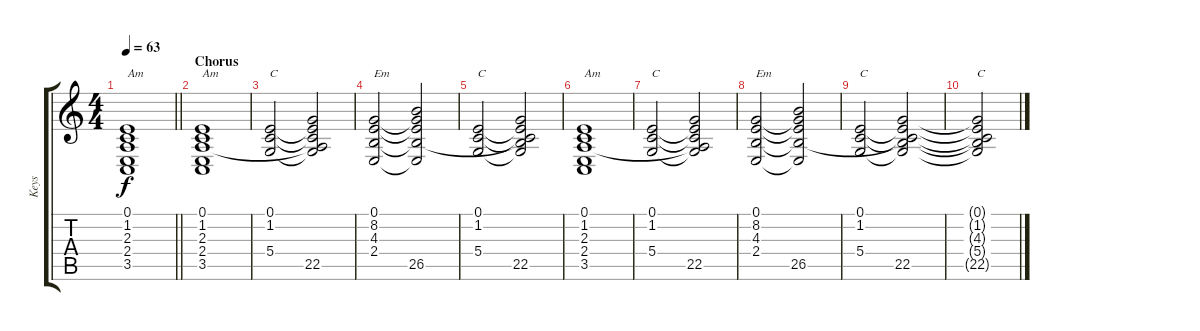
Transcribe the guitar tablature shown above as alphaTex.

\track ("Keys" "Keys") {instrument stringensemble2}
\staff {score tabs}
\tuning (E4 B3 G3 D3 A2 E2) {hide}
\ts (4 4)
\tempo 63
\clef g2
\barLineRight lightlight
\ks c
(0.1 1.2 2.3 2.4 3.5).1{txt "Am" dy f} |
\section ("" "Chorus")
(0.1 1.2 2.3 2.4 3.5).1{txt "Am"} |
(0.1 1.2 5.4).2{txt "C"} (0.1{t} 1.2{t} 2.3{t} 5.4{t} 22.5).2 |
(0.1 8.2 4.3 2.4).2{txt "Em"} (0.1{t} 8.2{t} 4.3{t} 2.4{t} 26.5).2 |
(0.1 1.2 5.4).2{txt "C"} (0.1{t} 1.2{t} 4.3{t} 5.4{t} 22.5).2 |
(0.1 1.2 2.3 2.4 3.5).1{txt "Am"} |
(0.1 1.2 5.4).2{txt "C"} (0.1{t} 1.2{t} 2.3{t} 5.4{t} 22.5).2 |
(0.1 8.2 4.3 2.4).2{txt "Em"} (0.1{t} 8.2{t} 4.3{t} 2.4{t} 26.5).2 |
(0.1 1.2 5.4).2{txt "C"} (0.1{t} 1.2{t} 4.3{t} 5.4{t} 22.5).2 |
(0.1{t} 1.2{t} 4.3{t} 5.4{t} 22.5{t}).2{txt "C"}
